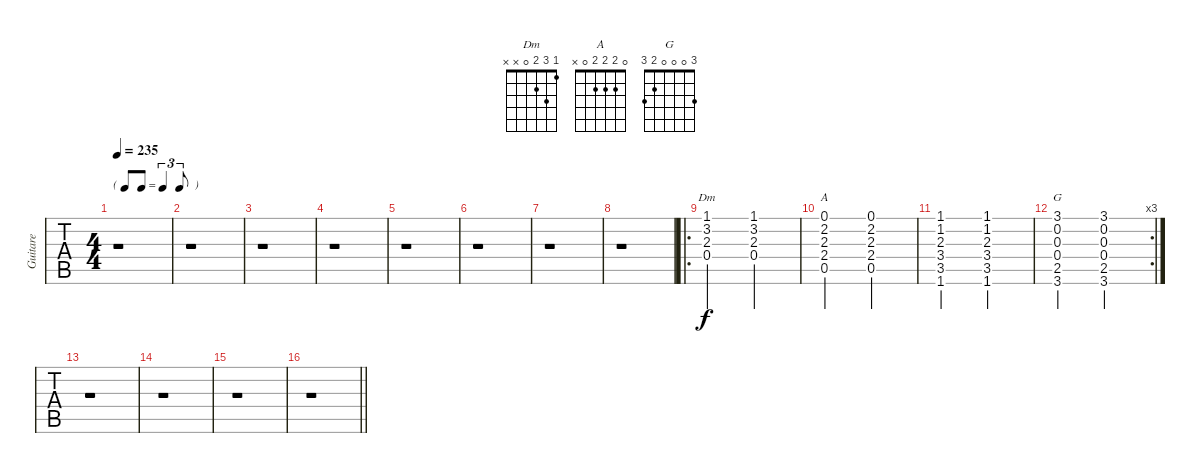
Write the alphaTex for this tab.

\track ("Guitare" "Guitare") {instrument acousticguitarnylon}
\staff {tabs}
\tuning (E4 B3 G3 D3 A2 E2) {hide}
\chord ("Dm" 1 3 2 0 x x)
\chord ("A" 0 2 2 2 0 x)
\chord ("G" 3 0 0 0 2 3)
\ts (4 4)
\tf triplet8th
\tempo 235
\clef g2
\ks c
r.1{dy f} |
r.1 |
r.1 |
r.1 |
r.1 |
r.1 |
r.1 |
r.1 |
\ro
(1.1 3.2 2.3 0.4).2{ch "Dm"} (1.1 3.2 2.3 0.4).2 |
(0.1 2.2 2.3 2.4 0.5).2{ch "A"} (0.1 2.2 2.3 2.4 0.5).2 |
(1.1 1.2 2.3 3.4 3.5 1.6).2 (1.1 1.2 2.3 3.4 3.5 1.6).2 |
\rc 3
(3.1 0.2 0.3 0.4 2.5 3.6).2{ch "G"} (3.1 0.2 0.3 0.4 2.5 3.6).2 |
r.1 |
r.1 |
r.1 |
\barLineRight lightlight
r.1
